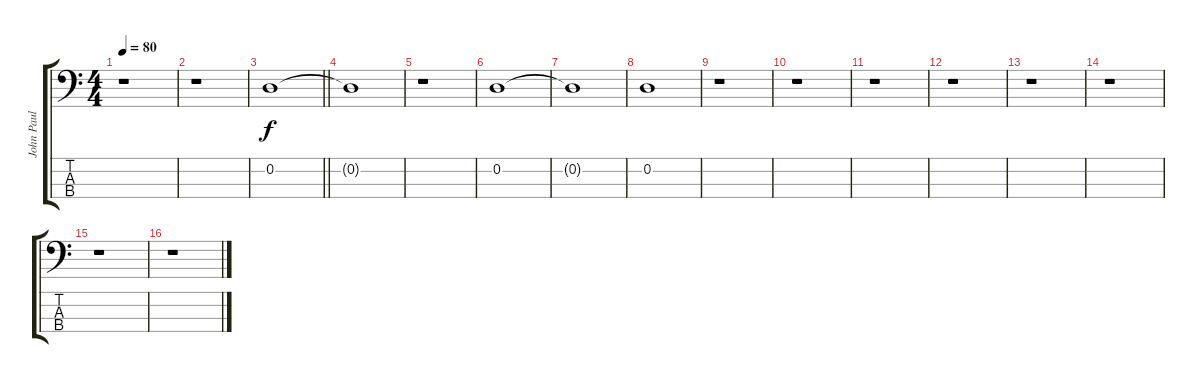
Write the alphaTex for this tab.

\track ("John Paul Jones (Baixo)" "John Paul ") {instrument electricbassfinger}
\staff {score tabs}
\tuning (G2 D2 A1 E1) {hide}
\ts (4 4)
\tempo 80
\clef f4
\ks c
r.1{dy f} |
r.1 |
\barLineRight lightlight
0.2.1 |
0.2{t}.1 |
r.1 |
0.2.1 |
0.2{t}.1 |
0.2.1 |
r.1 |
r.1 |
r.1 |
r.1 |
r.1 |
r.1 |
r.1 |
r.1
